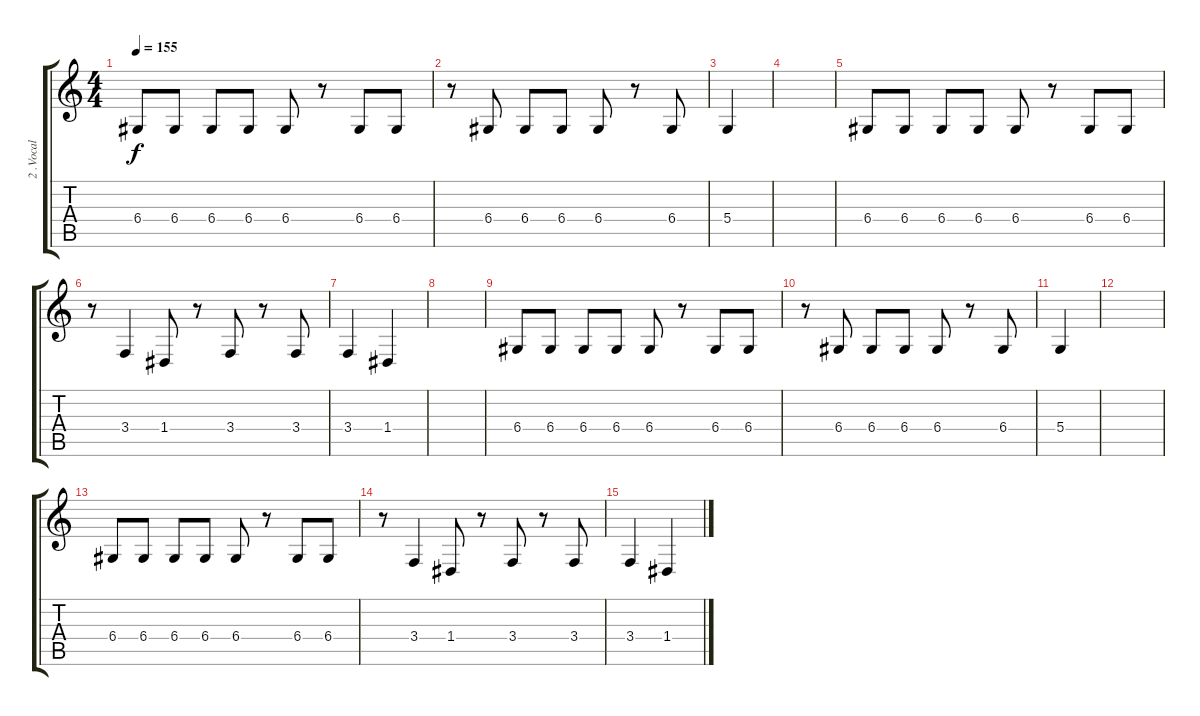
\track ("2 .Vocal" "2 .Vocal") {instrument oboe}
\staff {score tabs}
\tuning (E4 B3 G3 D3 A2 E2) {hide}
\ts (4 4)
\tempo 155
\clef g2
\ks c
6.4.8{dy f} 6.4.8 6.4.8 6.4.8 6.4.8 r.8 6.4.8 6.4.8 |
r.8 6.4.8 6.4.8 6.4.8 6.4.8 r.8 6.4.8 |
5.4.4 |
|
6.4.8 6.4.8 6.4.8 6.4.8 6.4.8 r.8 6.4.8 6.4.8 |
r.8 3.4.4 1.4.8 r.8 3.4.8 r.8 3.4.8 |
3.4.4 1.4.4 |
|
6.4.8 6.4.8 6.4.8 6.4.8 6.4.8 r.8 6.4.8 6.4.8 |
r.8 6.4.8 6.4.8 6.4.8 6.4.8 r.8 6.4.8 |
5.4.4 |
|
6.4.8 6.4.8 6.4.8 6.4.8 6.4.8 r.8 6.4.8 6.4.8 |
r.8 3.4.4 1.4.8 r.8 3.4.8 r.8 3.4.8 |
3.4.4 1.4.4
